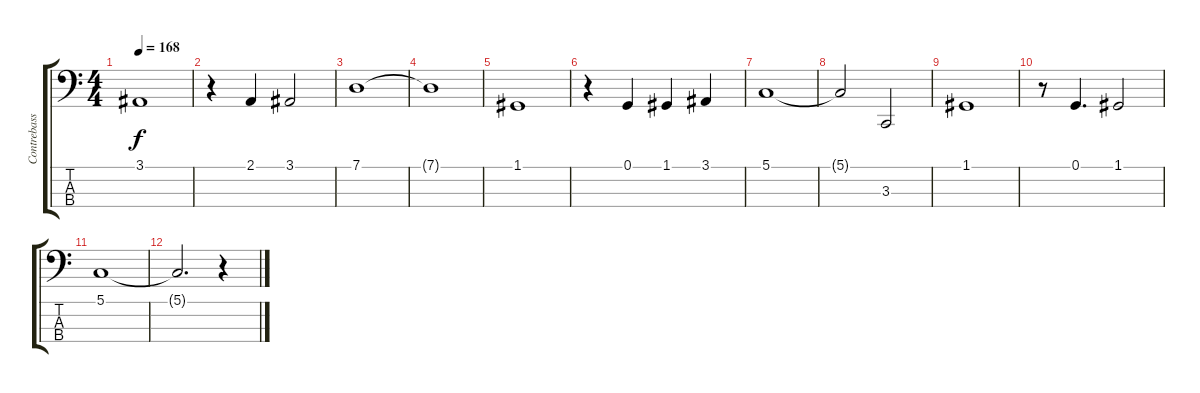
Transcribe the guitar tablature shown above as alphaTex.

\track ("Contrebasse Ensamble" "Contrebass") {instrument stringensemble1}
\staff {score tabs}
\tuning (G2 D2 A1 E1) {hide}
\ts (4 4)
\tempo 168
\clef f4
\ks c
3.1.1{dy f} |
r.4 2.1.4 3.1.2 |
7.1.1 |
7.1{t}.1 |
1.1.1 |
r.4 0.1.4 1.1.4 3.1.4 |
5.1.1 |
5.1{t}.2 3.3.2 |
1.1.1 |
r.8 0.1.4{d} 1.1.2 |
5.1.1 |
5.1{t}.2{d} r.4
